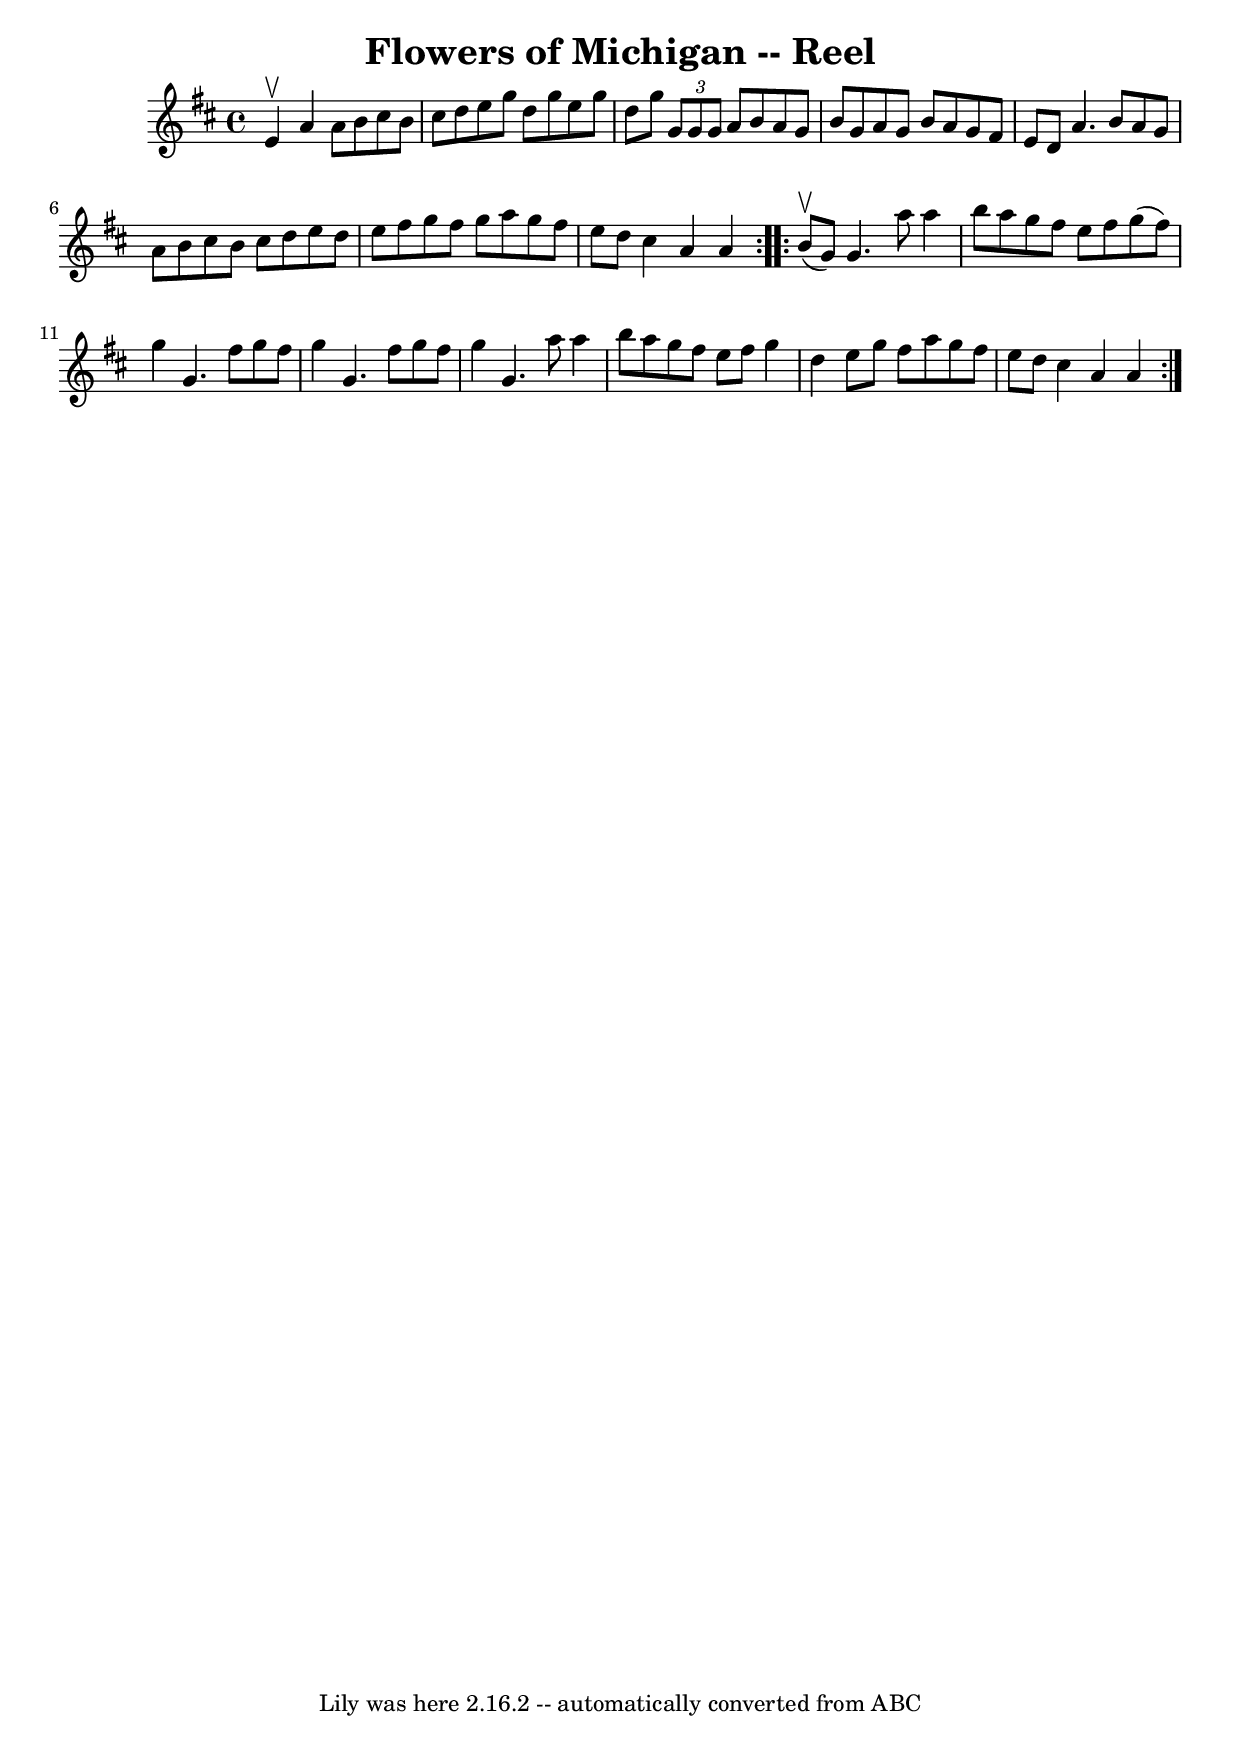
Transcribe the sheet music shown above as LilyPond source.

\version "2.7.40"
\include "Mammoth.ily"
\header {
	book = "Ryan's Mammoth Collection"
	crossRefNumber = "1"
	footnotes = "\\\\390"
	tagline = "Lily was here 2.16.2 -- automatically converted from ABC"
	title = "Flowers of Michigan -- Reel"
}
voicedefault =  {
\set Score.defaultBarType = "empty"

\repeat volta 2 {
\time 4/4 \key a \mixolydian e'4^\upbow |
 a'4 a'8 b'8    
cis''8 b'8 cis''8 d''8    |
 e''8 g''8 d''8 g''8    
e''8 g''8 d''8 g''8    |
   \times 2/3 { g'8 g'8 g'8  }  
 a'8 b'8 a'8 g'8 b'8 g'8    |
 a'8 g'8 b'8 a'8  
 g'8 fis'8 e'8 d'8    |
 a'4. b'8 a'8 g'8 a'8   
 b'8    |
 cis''8 b'8 cis''8 d''8 e''8 d''8 e''8    
fis''8    |
 g''8 fis''8 g''8 a''8 g''8 fis''8 e''8   
 d''8    |
 cis''4 a'4 a'4  }     \repeat volta 2 { b'8 
^\upbow(g'8) |
 g'4. a''8 a''4 b''8 a''8    
|
 g''8 fis''8 e''8 fis''8 g''8 (fis''8) g''4    
|
 g'4. fis''8 g''8 fis''8 g''4    |
 g'4.    
fis''8 g''8 fis''8 g''4    |
 g'4. a''8 a''4 b''8   
 a''8    |
 g''8 fis''8 e''8 fis''8 g''4 d''4    
|
 e''8 g''8 fis''8 a''8 g''8 fis''8 e''8 d''8    
|
 cis''4 a'4 a'4  }   
}

\score{
    <<

	\context Staff="default"
	{
	    \voicedefault 
	}

    >>
	\layout {
	}
	\midi {}
}
